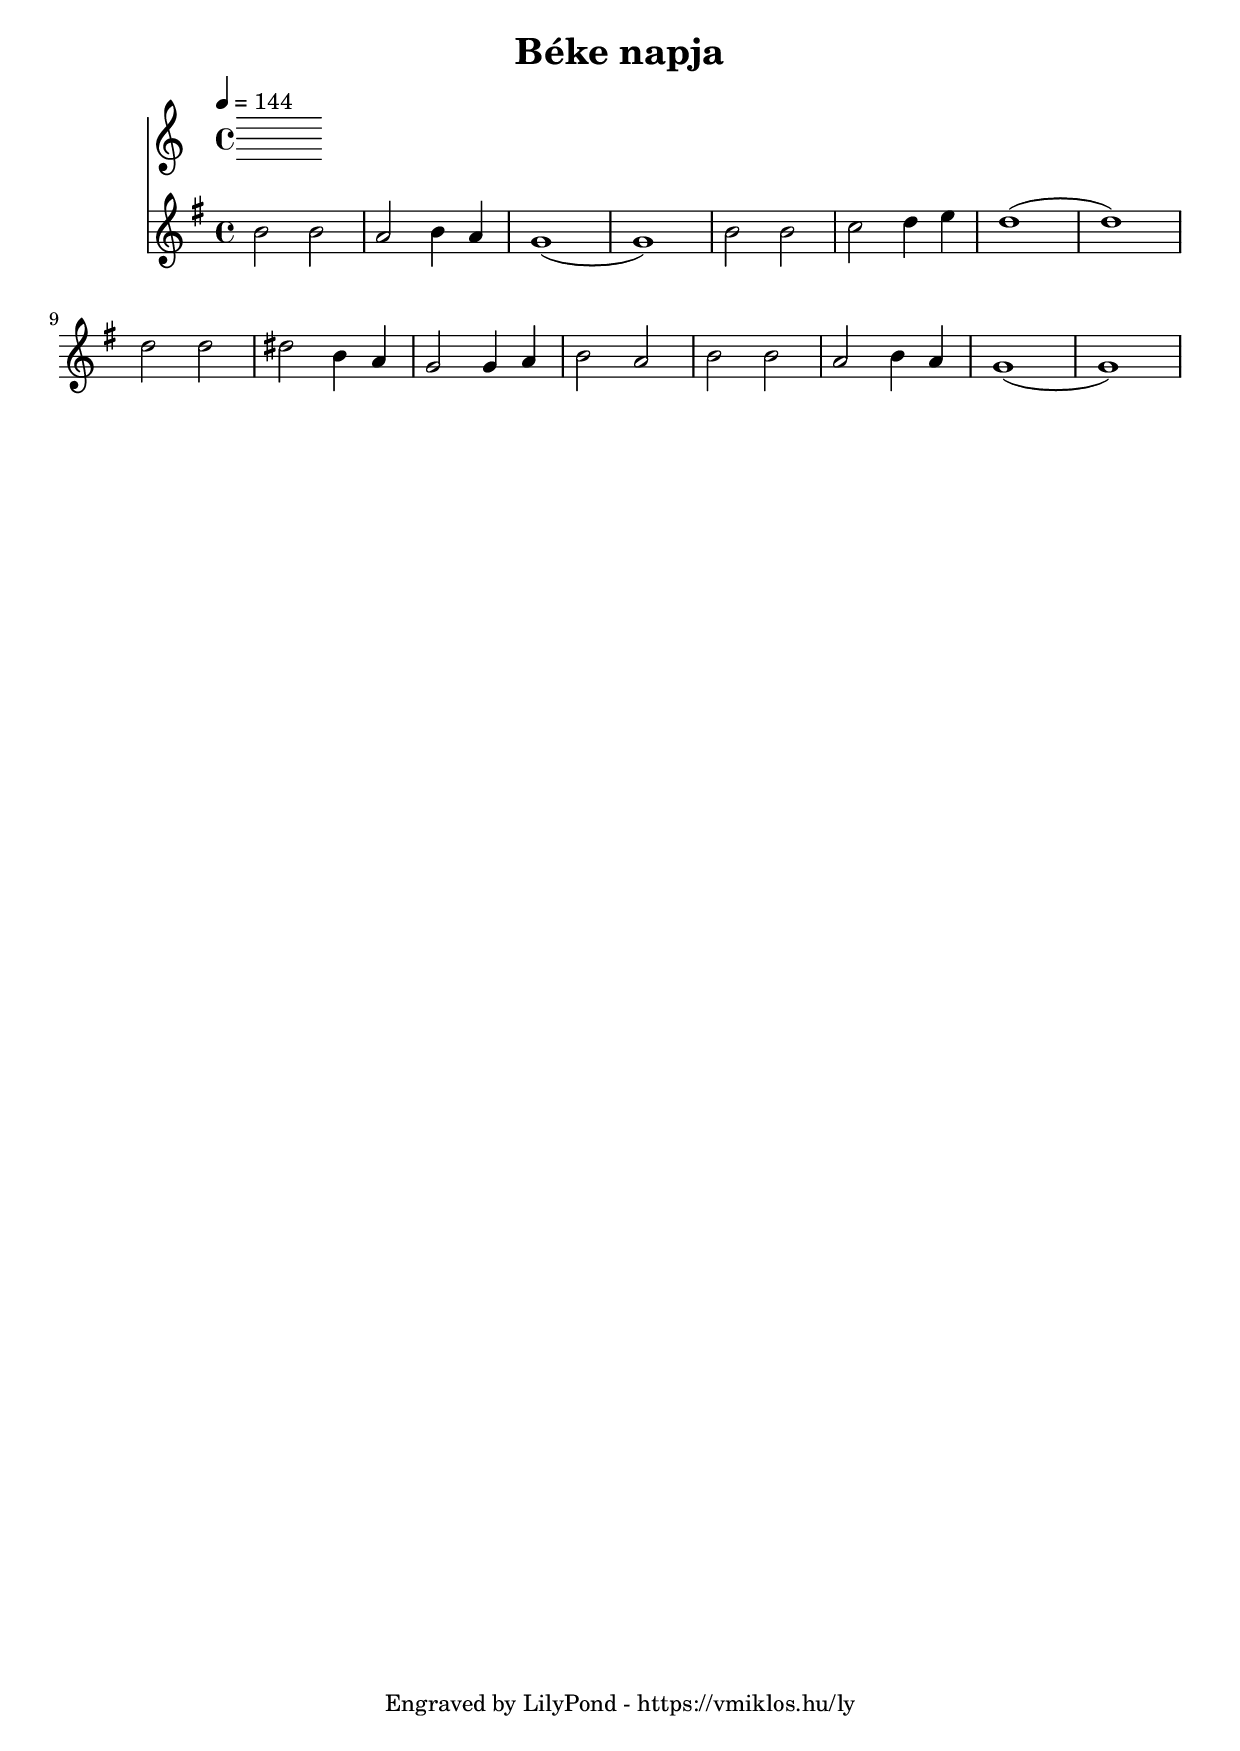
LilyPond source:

\version "2.12.1"

\header {
	title = "Béke napja"
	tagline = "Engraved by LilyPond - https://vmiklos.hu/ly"
}

\score {
	<<
	\relative c'
	\tempo 4 = 144
	{
		\time 4/4
		% flute
	  	%\key f \major
		%a'2 a2 | g2 a4 g4 f1( | f1) |
		%a2 a2 | bes2 c4 d4 | c1( | c1) |
		%c2 c2 | cis2 a4 g4 | f2 f4 g4 | a2 g2 |
		%a2 a2 | g2 a4 g4 f1( | f1)
		% trumpet
	  	\key g \major
		b'2 b'2 | a'2 b'4 a'4 g'1( | g'1) |
		b'2 b'2 | c''2 d''4 e''4 | d''1( | d''1) |
		d''2 d''2 | dis''2 b'4 a'4 | g'2 g'4 a'4 | b'2 a'2 |
		b'2 b'2 | a'2 b'4 a'4 g'1( | g'1)
	}
	>>
	%\midi{}
}
